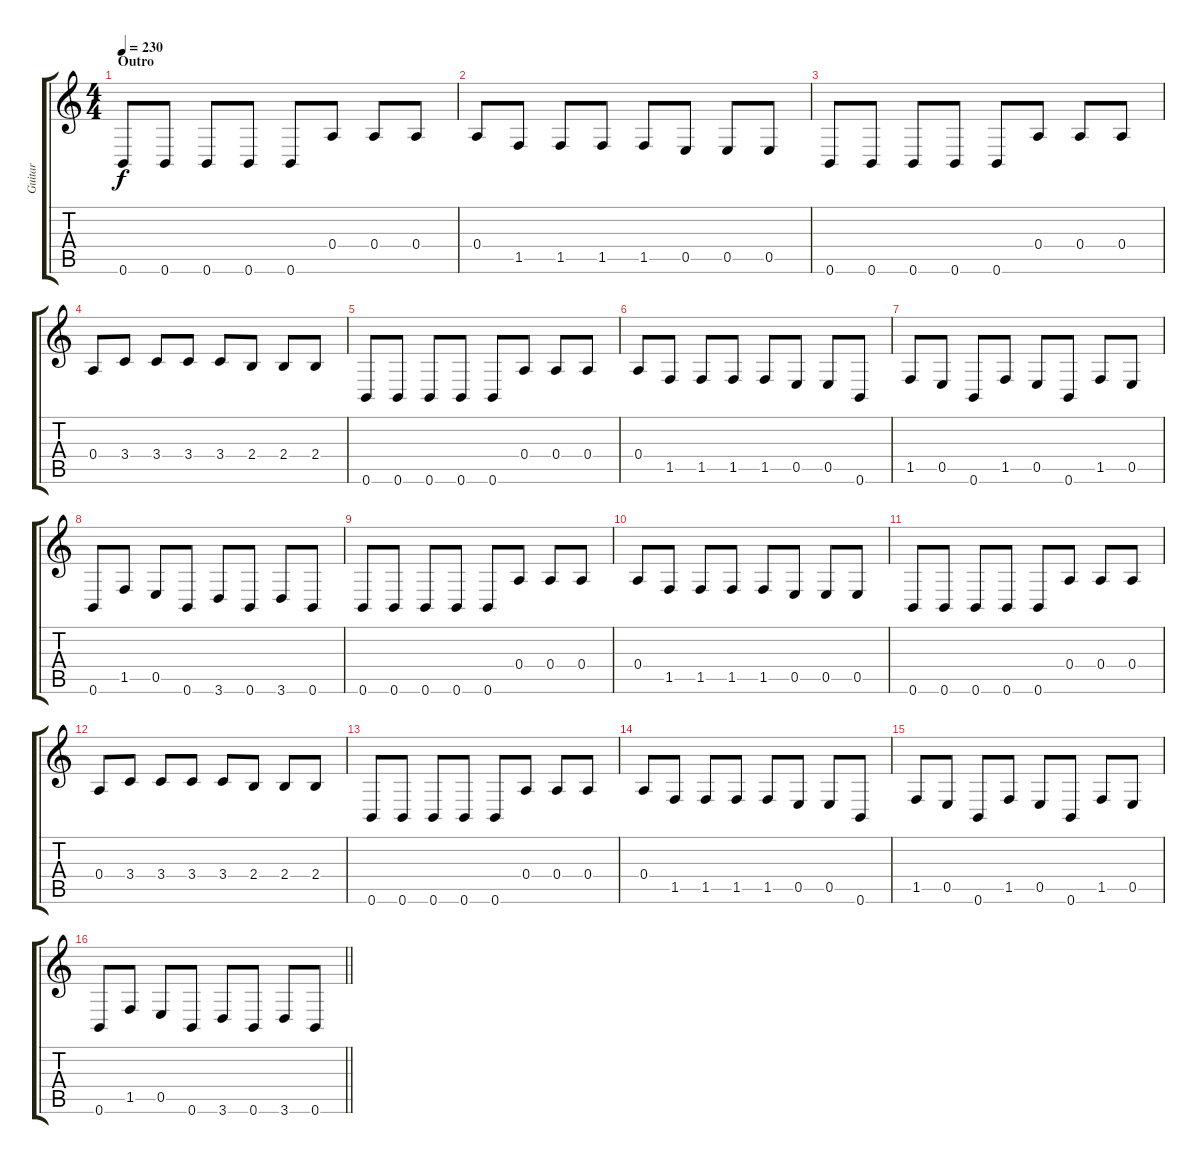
\track ("Guitar" "Guitar") {instrument overdrivenguitar}
\staff {score tabs}
\tuning (B3 Gb3 D3 A2 E2 B1) {hide}
\ts (4 4)
\section ("" "Outro")
\tempo 230
\clef g2
\ks c
0.6.8{dy f} 0.6.8 0.6.8 0.6.8 0.6.8 0.4.8 0.4.8 0.4.8 |
0.4.8 1.5.8 1.5.8 1.5.8 1.5.8 0.5.8 0.5.8 0.5.8 |
0.6.8 0.6.8 0.6.8 0.6.8 0.6.8 0.4.8 0.4.8 0.4.8 |
0.4.8 3.4.8 3.4.8 3.4.8 3.4.8 2.4.8 2.4.8 2.4.8 |
0.6.8 0.6.8 0.6.8 0.6.8 0.6.8 0.4.8 0.4.8 0.4.8 |
0.4.8 1.5.8 1.5.8 1.5.8 1.5.8 0.5.8 0.5.8 0.6.8 |
1.5.8 0.5.8 0.6.8 1.5.8 0.5.8 0.6.8 1.5.8 0.5.8 |
0.6.8 1.5.8 0.5.8 0.6.8 3.6.8 0.6.8 3.6.8 0.6.8 |
0.6.8 0.6.8 0.6.8 0.6.8 0.6.8 0.4.8 0.4.8 0.4.8 |
0.4.8 1.5.8 1.5.8 1.5.8 1.5.8 0.5.8 0.5.8 0.5.8 |
0.6.8 0.6.8 0.6.8 0.6.8 0.6.8 0.4.8 0.4.8 0.4.8 |
0.4.8 3.4.8 3.4.8 3.4.8 3.4.8 2.4.8 2.4.8 2.4.8 |
0.6.8 0.6.8 0.6.8 0.6.8 0.6.8 0.4.8 0.4.8 0.4.8 |
0.4.8 1.5.8 1.5.8 1.5.8 1.5.8 0.5.8 0.5.8 0.6.8 |
1.5.8 0.5.8 0.6.8 1.5.8 0.5.8 0.6.8 1.5.8 0.5.8 |
\barLineRight lightlight
0.6.8 1.5.8 0.5.8 0.6.8 3.6.8 0.6.8 3.6.8 0.6.8
